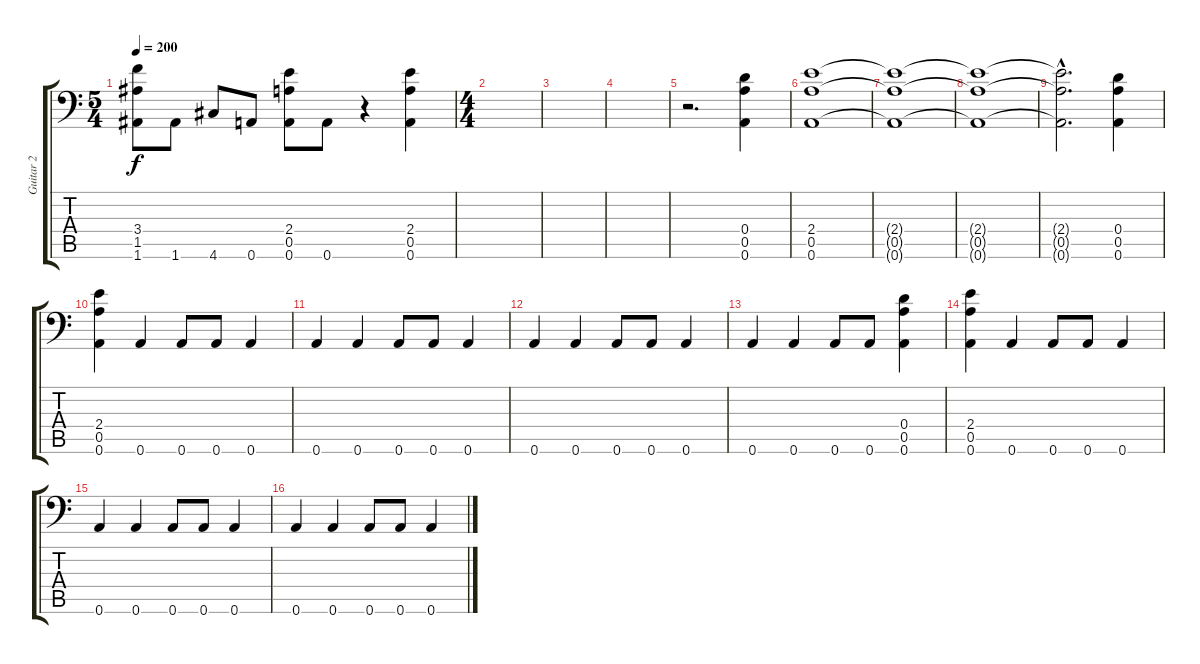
\track ("Guitar 2" "Guitar 2") {instrument distortionguitar}
\staff {score tabs}
\tuning (E4 B3 G3 D3 A2 A1) {hide}
\ts (5 4)
\tempo 200
\clef f4
\ks c
(3.4 1.5 1.6).8{dy f} 1.6.8 4.6.8 0.6.8 (2.4 0.5 0.6).8 0.6.8 r.4 (2.4 0.5 0.6).4 |
\ts (4 4)
|
|
|
r.2{d} (0.4 0.5 0.6).4 |
(2.4 0.5 0.6).1 |
(2.4{t} 0.5{t} 0.6{t}).1 |
(2.4{t} 0.5{t} 0.6{t}).1 |
(2.4{hac t} 0.5{hac t} 0.6{hac t}).2{d} (0.4 0.5 0.6).4 |
(2.4 0.5 0.6).4 0.6.4 0.6.8 0.6.8 0.6.4 |
0.6.4 0.6.4 0.6.8 0.6.8 0.6.4 |
0.6.4 0.6.4 0.6.8 0.6.8 0.6.4 |
0.6.4 0.6.4 0.6.8 0.6.8 (0.4 0.5 0.6).4 |
(2.4 0.5 0.6).4 0.6.4 0.6.8 0.6.8 0.6.4 |
0.6.4 0.6.4 0.6.8 0.6.8 0.6.4 |
0.6.4 0.6.4 0.6.8 0.6.8 0.6.4
